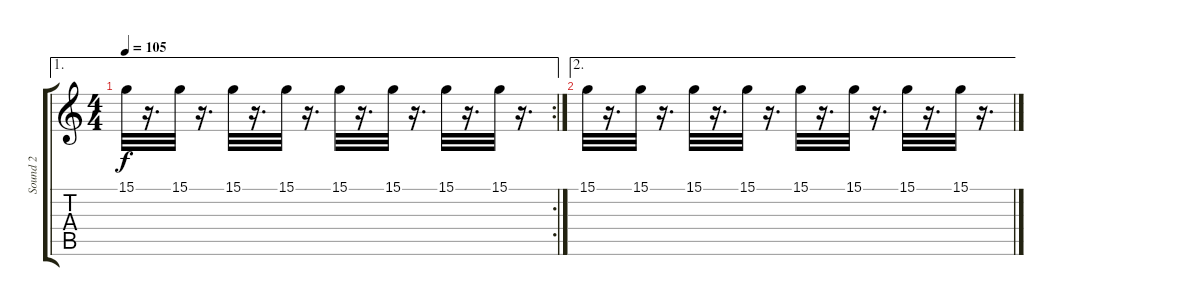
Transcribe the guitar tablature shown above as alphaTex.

\track ("Sound 2" "Sound 2") {instrument stringensemble1}
\staff {score tabs}
\tuning (E4 B3 G3 D3 A2 E2) {hide}
\ae 1
\rc 2
\ts (4 4)
\tempo 105
\clef g2
\ks c
15.1.32{dy f} r.16{d} 15.1.32 r.16{d} 15.1.32 r.16{d} 15.1.32 r.16{d} 15.1.32 r.16{d} 15.1.32 r.16{d} 15.1.32 r.16{d} 15.1.32 r.16{d} |
\ae 2
15.1.32 r.16{d} 15.1.32 r.16{d} 15.1.32 r.16{d} 15.1.32 r.16{d} 15.1.32 r.16{d} 15.1.32 r.16{d} 15.1.32 r.16{d} 15.1.32 r.16{d}
